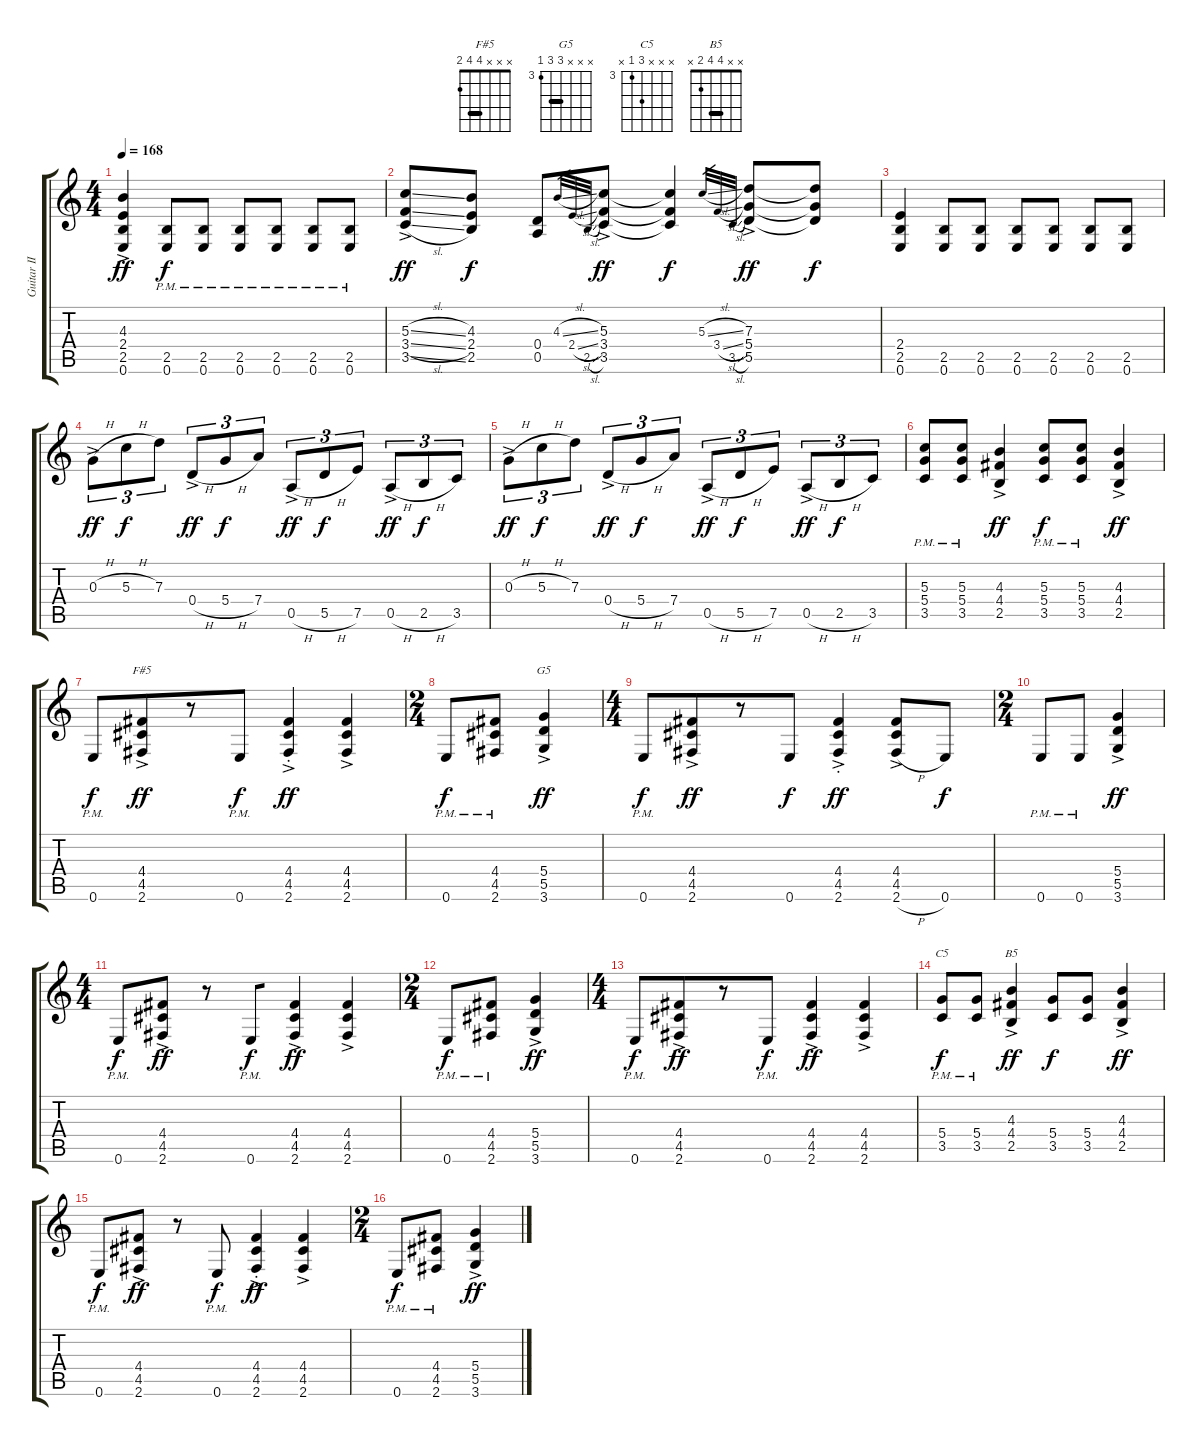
\track ("Guitar II" "Guitar II") {instrument acousticguitarsteel}
\staff {score tabs}
\tuning (E4 B3 G3 D3 A2 E2) {hide}
\chord ("F#5" x x x 4 4 2) {barre 4}
\chord ("G5" x x x 5 5 3) {firstfret 3 barre 5}
\chord ("C5" x x x 5 3 x) {firstfret 3}
\chord ("B5" x x 4 4 2 x) {barre 4}
\ts (4 4)
\tempo 168
\clef g2
\ks c
(4.3 2.4{ac} 2.5{ac} 0.6{ac}).4{dy ff} (2.5{pm} 0.6).8{dy f} (2.5{pm} 0.6{pm}).8 (2.5{pm} 0.6{pm}).8 (2.5{pm} 0.6{pm}).8 (2.5{pm} 0.6{pm}).8 (2.5{pm} 0.6{pm}).8 |
(5.3{sl ac} 3.4{sl ac} 3.5{sl ac}).8{dy ff} (4.3 2.4 2.5).8{dy f} (0.4 0.5).8 4.3{sl}.32{gr} 2.4{sl}.32{gr} 2.5{sl}.32{gr} (5.3{ac} 3.4{ac} 3.5{ac}).8{dy ff} (5.3{t} 3.4{t} 3.5{t}).4{dy f} 5.3{sl}.32{gr} 3.4{sl}.32{gr} 3.5{sl}.32{gr} (7.3{ac} 5.4{ac} 5.5{ac}).8{dy ff} (7.3{t} 5.4{t} 5.5{t}).8{dy f} |
(2.4 2.5 0.6).4 (2.5 0.6).8 (2.5 0.6).8 (2.5 0.6).8 (2.5 0.6).8 (2.5 0.6).8 (2.5 0.6).8 |
0.3{h ac}.8{tu (3 2) dy ff} 5.3{h}.8{tu (3 2) dy f} 7.3.8{tu (3 2)} 0.4{h ac}.8{tu (3 2) dy ff} 5.4{h}.8{tu (3 2) dy f} 7.4.8{tu (3 2)} 0.5{h ac}.8{tu (3 2) dy ff} 5.5{h}.8{tu (3 2) dy f} 7.5.8{tu (3 2)} 0.5{h ac}.8{tu (3 2) dy ff} 2.5{h}.8{tu (3 2) dy f} 3.5.8{tu (3 2)} |
0.3{h ac}.8{tu (3 2) dy ff} 5.3{h}.8{tu (3 2) dy f} 7.3.8{tu (3 2)} 0.4{h ac}.8{tu (3 2) dy ff} 5.4{h}.8{tu (3 2) dy f} 7.4.8{tu (3 2)} 0.5{h ac}.8{tu (3 2) dy ff} 5.5{h}.8{tu (3 2) dy f} 7.5.8{tu (3 2)} 0.5{h ac}.8{tu (3 2) dy ff} 2.5{h}.8{tu (3 2) dy f} 3.5.8{tu (3 2)} |
(5.3{pm} 5.4{pm} 3.5{pm}).8 (5.3{pm} 5.4{pm} 3.5{pm}).8 (4.3{ac} 4.4{ac} 2.5{ac}).4{dy ff} (5.3{pm} 5.4{pm} 3.5{pm}).8{dy f} (5.3{pm} 5.4{pm} 3.5{pm}).8 (4.3{ac} 4.4{ac} 2.5{ac}).4{dy ff} |
0.6{pm}.8{dy f} (4.4{ac} 4.5{ac} 2.6{ac}).8{ch "F#5" dy ff beam merge} r.8 0.6{pm}.8{dy f beam merge} (4.4{ac st} 4.5{ac} 2.6{ac}).4{dy ff} (4.4{ac} 4.5{ac} 2.6{ac}).4 |
\ts (2 4)
0.6{pm}.8{dy f beam merge} (4.4{pm} 4.5{pm} 2.6{pm}).8{beam merge} (5.4{ac} 5.5{ac} 3.6{ac}).4{ch "G5" dy ff} |
\ts (4 4)
0.6{pm}.8{dy f} (4.4{ac} 4.5{ac} 2.6{ac}).8{dy ff beam merge} r.8{beam merge} 0.6.8{dy f} (4.4{ac} 4.5{ac} 2.6{ac st}).4{dy ff beam merge} (4.4{ac} 4.5{ac} 2.6{h ac}).8 0.6.8{dy f} |
\ts (2 4)
0.6{pm}.8{beam merge} 0.6{pm}.8{beam merge} (5.4{ac} 5.5{ac} 3.6{ac}).4{dy ff} |
\ts (4 4)
0.6{pm}.8{dy f beam merge} (4.4{ac} 4.5{ac} 2.6{ac}).8{dy ff} r.8 0.6{pm}.8{dy f beam merge} (4.4{ac} 4.5{ac} 2.6{ac}).4{dy ff} (4.4{ac} 4.5{ac} 2.6{ac}).4 |
\ts (2 4)
0.6{pm}.8{dy f beam merge} (4.4{pm} 4.5{pm} 2.6{pm}).8 (5.4{ac} 5.5{ac} 3.6{ac}).4{dy ff} |
\ts (4 4)
0.6{pm}.8{dy f} (4.4{ac} 4.5{ac} 2.6{ac}).8{dy ff beam merge} r.8 0.6{pm}.8{dy f} (4.4{ac} 4.5{ac} 2.6{ac}).4{dy ff beam merge} (4.4{ac} 4.5{ac} 2.6{ac}).4 |
(5.4{pm} 3.5{pm}).8{ch "C5" dy f beam merge} (5.4{pm} 3.5{pm}).8 (4.3{ac} 4.4{ac} 2.5{ac}).4{ch "B5" dy ff} (5.4 3.5).8{dy f} (5.4 3.5).8 (4.3{ac} 4.4{ac} 2.5{ac}).4{dy ff} |
0.6{pm}.8{dy f} (4.4{ac} 4.5{ac} 2.6{ac}).8{dy ff} r.8 0.6{pm}.8{dy f} (4.4{ac st} 4.5{ac} 2.6{ac}).4{dy ff} (4.4{ac} 4.5{ac} 2.6{ac}).4 |
\ts (2 4)
0.6{pm}.8{dy f} (4.4{pm} 4.5{pm} 2.6{pm}).8 (5.4{ac} 5.5{ac} 3.6{ac}).4{dy ff}
